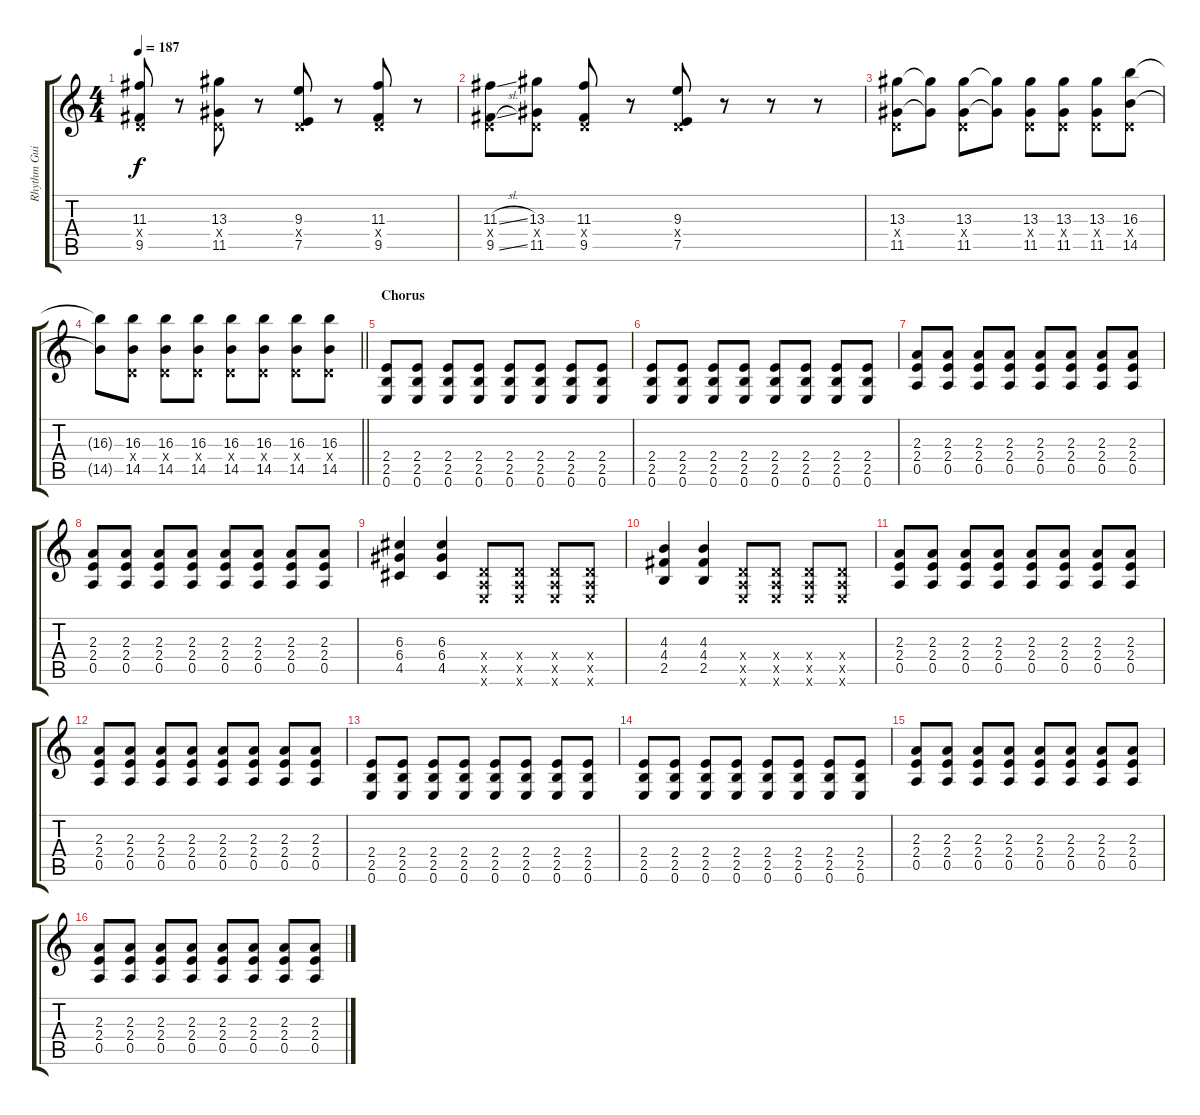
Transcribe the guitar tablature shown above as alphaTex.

\track ("Rhythm Guitar" "Rhythm Gui") {instrument distortionguitar}
\staff {score tabs}
\tuning (E4 B3 G3 D3 A2 E2) {hide}
\ts (4 4)
\tempo 187
\clef g2
\ks c
(11.3 0.4{x} 9.5).8{dy f} r.8 (13.3 0.4{x} 11.5).8 r.8 (9.3 0.4{x} 7.5).8 r.8 (11.3 0.4{x} 9.5).8 r.8 |
(11.3{sl} 0.4{x} 9.5{sl}).8 (13.3 0.4{x} 11.5).8 (11.3 0.4{x} 9.5).8 r.8 (9.3 0.4{x} 7.5).8 r.8 r.8 r.8 |
(13.3 0.4{x} 11.5).8 (13.3{t} 11.5{t}).8 (13.3 0.4{x} 11.5).8 (13.3{t} 11.5{t}).8 (13.3 0.4{x} 11.5).8 (13.3 0.4{x} 11.5).8 (13.3 0.4{x} 11.5).8 (16.3 0.4{x} 14.5).8 |
\barLineRight lightlight
(16.3{t} 14.5{t}).8 (16.3 0.4{x} 14.5).8 (16.3 0.4{x} 14.5).8 (16.3 0.4{x} 14.5).8 (16.3 0.4{x} 14.5).8 (16.3 0.4{x} 14.5).8 (16.3 0.4{x} 14.5).8 (16.3 0.4{x} 14.5).8 |
\section ("" "Chorus")
(2.4 2.5 0.6).8 (2.4 2.5 0.6).8 (2.4 2.5 0.6).8 (2.4 2.5 0.6).8 (2.4 2.5 0.6).8 (2.4 2.5 0.6).8 (2.4 2.5 0.6).8 (2.4 2.5 0.6).8 |
(2.4 2.5 0.6).8 (2.4 2.5 0.6).8 (2.4 2.5 0.6).8 (2.4 2.5 0.6).8 (2.4 2.5 0.6).8 (2.4 2.5 0.6).8 (2.4 2.5 0.6).8 (2.4 2.5 0.6).8 |
(2.3 2.4 0.5).8 (2.3 2.4 0.5).8 (2.3 2.4 0.5).8 (2.3 2.4 0.5).8 (2.3 2.4 0.5).8 (2.3 2.4 0.5).8 (2.3 2.4 0.5).8 (2.3 2.4 0.5).8 |
(2.3 2.4 0.5).8 (2.3 2.4 0.5).8 (2.3 2.4 0.5).8 (2.3 2.4 0.5).8 (2.3 2.4 0.5).8 (2.3 2.4 0.5).8 (2.3 2.4 0.5).8 (2.3 2.4 0.5).8 |
(6.3 6.4 4.5).4 (6.3 6.4 4.5).4 (0.4{x} 0.5{x} 0.6{x}).8 (0.4{x} 0.5{x} 0.6{x}).8 (0.4{x} 0.5{x} 0.6{x}).8 (0.4{x} 0.5{x} 0.6{x}).8 |
(4.3 4.4 2.5).4 (4.3 4.4 2.5).4 (0.4{x} 0.5{x} 0.6{x}).8 (0.4{x} 0.5{x} 0.6{x}).8 (0.4{x} 0.5{x} 0.6{x}).8 (0.4{x} 0.5{x} 0.6{x}).8 |
(2.3 2.4 0.5).8 (2.3 2.4 0.5).8 (2.3 2.4 0.5).8 (2.3 2.4 0.5).8 (2.3 2.4 0.5).8 (2.3 2.4 0.5).8 (2.3 2.4 0.5).8 (2.3 2.4 0.5).8 |
(2.3 2.4 0.5).8 (2.3 2.4 0.5).8 (2.3 2.4 0.5).8 (2.3 2.4 0.5).8 (2.3 2.4 0.5).8 (2.3 2.4 0.5).8 (2.3 2.4 0.5).8 (2.3 2.4 0.5).8 |
(2.4 2.5 0.6).8 (2.4 2.5 0.6).8 (2.4 2.5 0.6).8 (2.4 2.5 0.6).8 (2.4 2.5 0.6).8 (2.4 2.5 0.6).8 (2.4 2.5 0.6).8 (2.4 2.5 0.6).8 |
(2.4 2.5 0.6).8 (2.4 2.5 0.6).8 (2.4 2.5 0.6).8 (2.4 2.5 0.6).8 (2.4 2.5 0.6).8 (2.4 2.5 0.6).8 (2.4 2.5 0.6).8 (2.4 2.5 0.6).8 |
(2.3 2.4 0.5).8 (2.3 2.4 0.5).8 (2.3 2.4 0.5).8 (2.3 2.4 0.5).8 (2.3 2.4 0.5).8 (2.3 2.4 0.5).8 (2.3 2.4 0.5).8 (2.3 2.4 0.5).8 |
(2.3 2.4 0.5).8 (2.3 2.4 0.5).8 (2.3 2.4 0.5).8 (2.3 2.4 0.5).8 (2.3 2.4 0.5).8 (2.3 2.4 0.5).8 (2.3 2.4 0.5).8 (2.3 2.4 0.5).8
